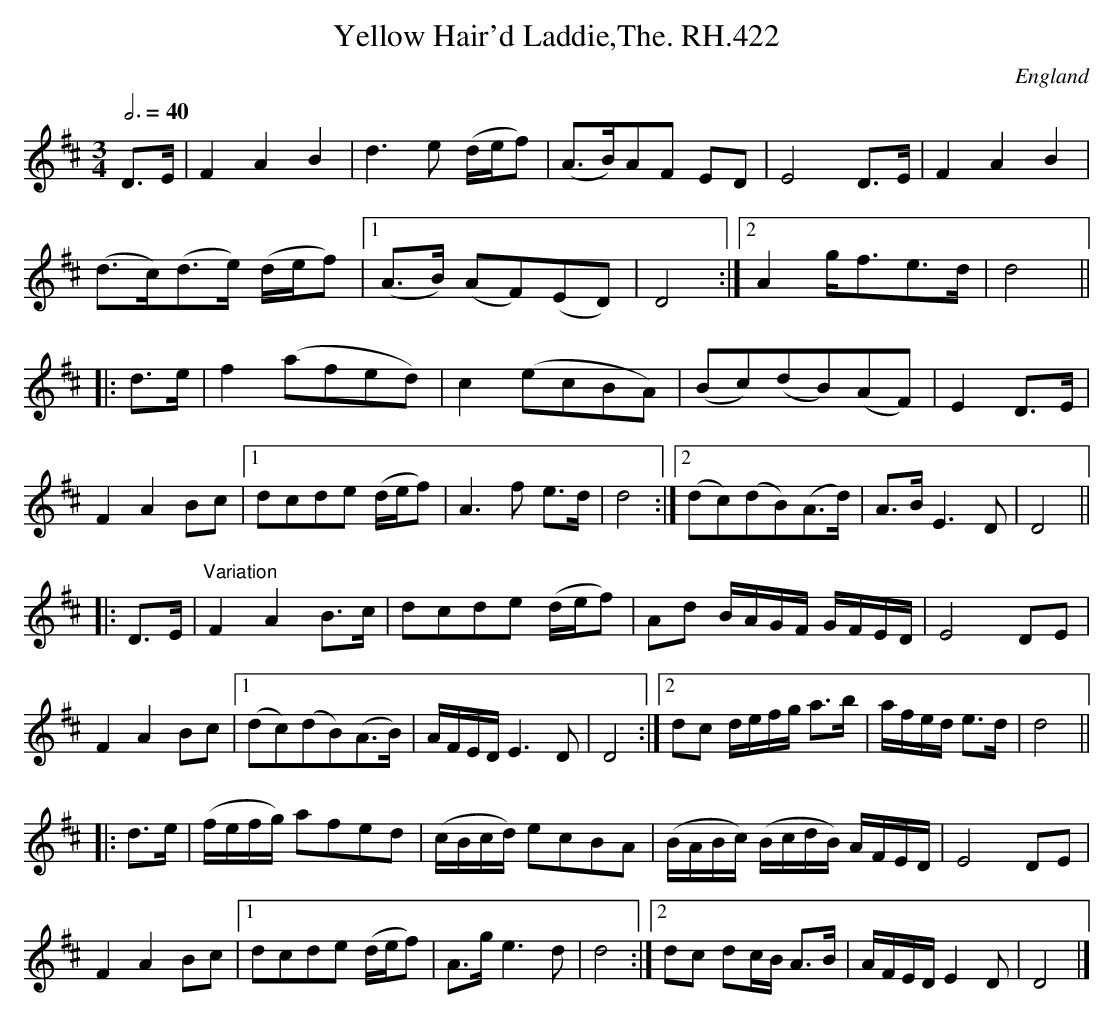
X:1
T:Yellow Hair'd Laddie,The. RH.422
L:1/16
M:3/4
O:England
Q:3/4=40
K:D
D3E|F4A4 B4|d6e2 (def2)|\
(A3B)A2F2 E2D2|E8 D3E|F4A4 B4|!
(d3c)(d3e) (def2)|1(A3B) (A2F2)(E2D2)|\
D8:|2A4gf3e3d|d8||!
|:d3e|f4(a2f2e2d2)|c4(e2c2B2A2)|\
(B2c2)(d2B2)(A2F2)|E4D3E|!
F4A4B2c2|1d2c2d2e2 (def2)|A6f2 e3d|d8:|2\
(d2c2)(d2B2)(A3d)|A3BE6D2|D8||!
|:D3E|"Variation"F4A4B3c|d2c2d2e2 (def2)|\
A2d2 BAGF GFED|E8D2E2|!
F4A4B2c2|1(d2c2)(d2B2)(A3B)|AFED E6D2|D8:|2\
d2c2 defg a3b|afed e3d|d8||!
|:d3e|(fefg) a2f2e2d2|(cBcd) e2c2B2A2|\
(BABc) (BcdB) AFED|E8D2E2|!
F4A4B2c2|1d2c2d2e2 (def2)|\
A3ge6d2|d8:|2d2c2 d2cB A3B|AFED E4D2|D8|]
